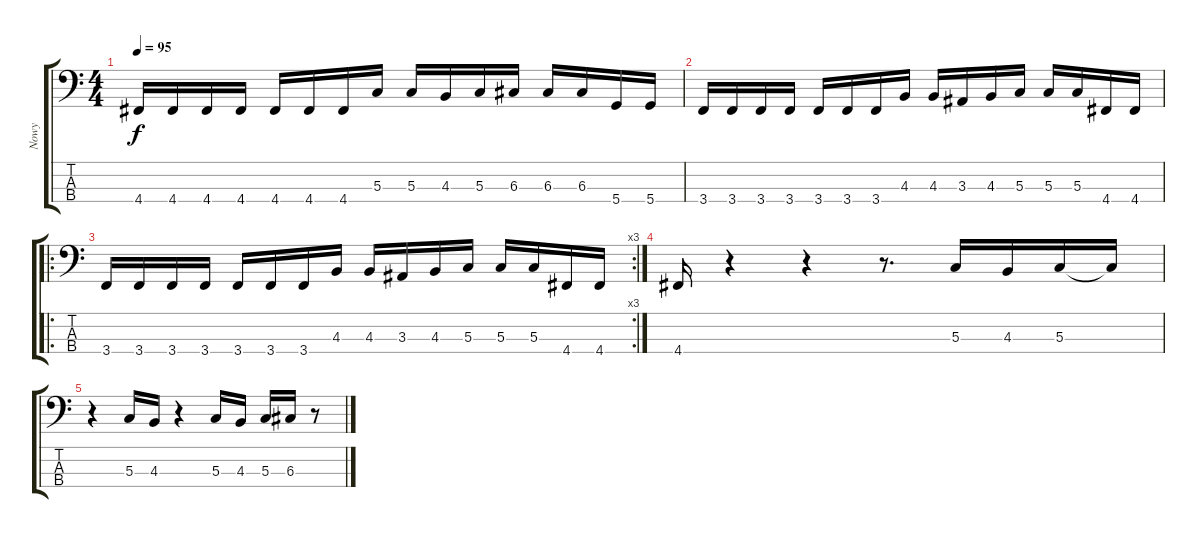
\track ("Nowy" "Nowy") {instrument electricbassfinger}
\staff {score tabs}
\tuning (F2 C2 G1 D1) {hide}
\ts (4 4)
\tempo 95
\clef f4
\ks c
4.4.16{dy f} 4.4.16 4.4.16 4.4.16 4.4.16 4.4.16 4.4.16 5.3.16 5.3.16 4.3.16 5.3.16 6.3.16 6.3.16 6.3.16 5.4.16 5.4.16 |
3.4.16 3.4.16 3.4.16 3.4.16 3.4.16 3.4.16 3.4.16 4.3.16 4.3.16 3.3.16 4.3.16 5.3.16 5.3.16 5.3.16 4.4.16 4.4.16 |
\ro
\rc 3
3.4.16 3.4.16 3.4.16 3.4.16 3.4.16 3.4.16 3.4.16 4.3.16 4.3.16 3.3.16 4.3.16 5.3.16 5.3.16 5.3.16 4.4.16 4.4.16 |
4.4.16 r.4 r.4 r.8{d} 5.3.16 4.3.16 5.3.16 5.3{t}.16 |
r.4 5.3.16 4.3.16 r.4 5.3.16 4.3.16 5.3.16 6.3.16 r.8
